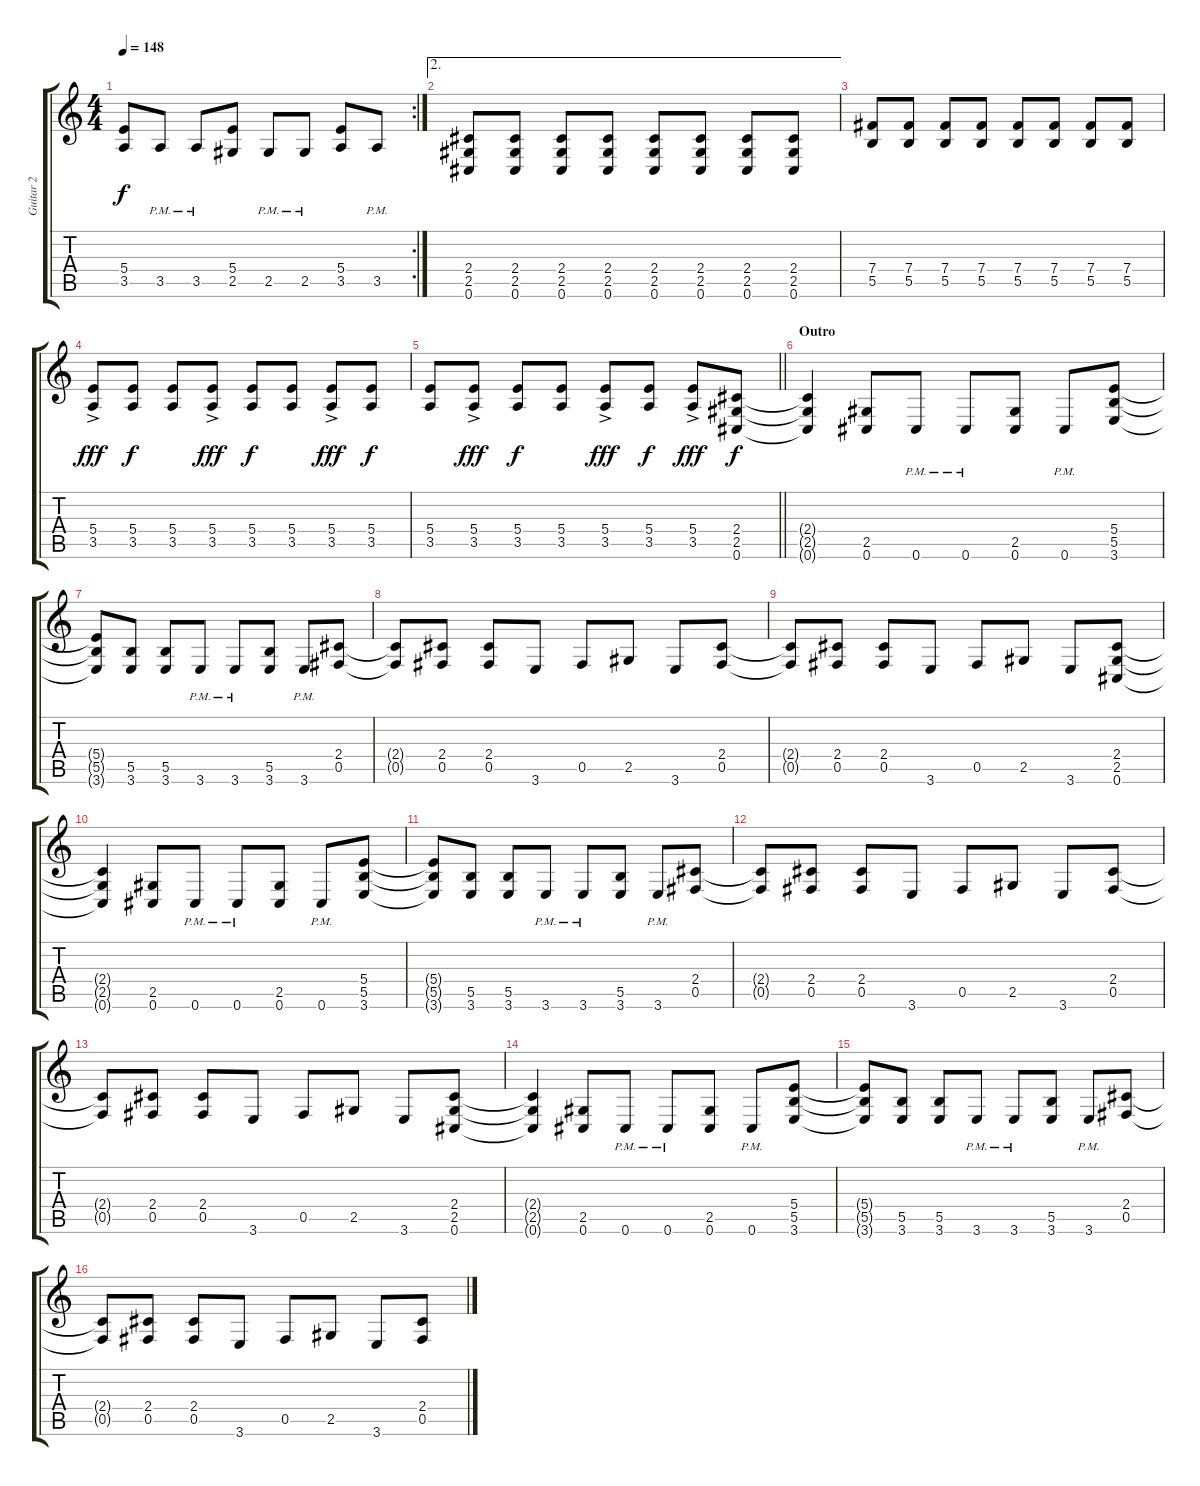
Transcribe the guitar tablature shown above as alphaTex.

\track ("Guitar 2" "Guitar 2") {instrument overdrivenguitar}
\staff {score tabs}
\tuning (Db4 G3 E3 B2 Gb2 Db2) {hide}
\rc 2
\ts (4 4)
\tempo 148
\clef g2
\ks c
(5.4 3.5).8{dy f} 3.5{pm}.8 3.5{pm}.8 (5.4 2.5).8 2.5{pm}.8 2.5{pm}.8 (5.4 3.5).8 3.5{pm}.8 |
\ae 2
(2.4 2.5 0.6).8 (2.4 2.5 0.6).8 (2.4 2.5 0.6).8 (2.4 2.5 0.6).8 (2.4 2.5 0.6).8 (2.4 2.5 0.6).8 (2.4 2.5 0.6).8 (2.4 2.5 0.6).8 |
(7.4 5.5).8 (7.4 5.5).8 (7.4 5.5).8 (7.4 5.5).8 (7.4 5.5).8 (7.4 5.5).8 (7.4 5.5).8 (7.4 5.5).8 |
(5.4{ac} 3.5{ac}).8{dy fff} (5.4 3.5).8{dy f} (5.4 3.5).8 (5.4{ac} 3.5{ac}).8{dy fff} (5.4 3.5).8{dy f} (5.4 3.5).8 (5.4{ac} 3.5{ac}).8{dy fff} (5.4 3.5).8{dy f} |
\barLineRight lightlight
(5.4 3.5).8 (5.4{ac} 3.5{ac}).8{dy fff} (5.4 3.5).8{dy f} (5.4 3.5).8 (5.4{ac} 3.5{ac}).8{dy fff} (5.4 3.5).8{dy f} (5.4{ac} 3.5{ac}).8{dy fff} (2.4 2.5 0.6).8{dy f} |
\section ("" "Outro")
(2.4{t} 2.5{t} 0.6{t}).4 (2.5 0.6).8 0.6{pm}.8 0.6{pm}.8 (2.5 0.6).8 0.6{pm}.8 (5.4 5.5 3.6).8 |
(5.4{t} 5.5{t} 3.6{t}).8 (5.5 3.6).8 (5.5 3.6).8 3.6{pm}.8 3.6{pm}.8 (5.5 3.6).8 3.6{pm}.8 (2.4 0.5).8 |
(2.4{t} 0.5{t}).8 (2.4 0.5).8 (2.4 0.5).8 3.6.8 0.5.8 2.5.8 3.6.8 (2.4 0.5).8 |
(2.4{t} 0.5{t}).8 (2.4 0.5).8 (2.4 0.5).8 3.6.8 0.5.8 2.5.8 3.6.8 (2.4 2.5 0.6).8 |
(2.4{t} 2.5{t} 0.6{t}).4 (2.5 0.6).8 0.6{pm}.8 0.6{pm}.8 (2.5 0.6).8 0.6{pm}.8 (5.4 5.5 3.6).8 |
(5.4{t} 5.5{t} 3.6{t}).8 (5.5 3.6).8 (5.5 3.6).8 3.6{pm}.8 3.6{pm}.8 (5.5 3.6).8 3.6{pm}.8 (2.4 0.5).8 |
(2.4{t} 0.5{t}).8 (2.4 0.5).8 (2.4 0.5).8 3.6.8 0.5.8 2.5.8 3.6.8 (2.4 0.5).8 |
(2.4{t} 0.5{t}).8 (2.4 0.5).8 (2.4 0.5).8 3.6.8 0.5.8 2.5.8 3.6.8 (2.4 2.5 0.6).8 |
(2.4{t} 2.5{t} 0.6{t}).4 (2.5 0.6).8 0.6{pm}.8 0.6{pm}.8 (2.5 0.6).8 0.6{pm}.8 (5.4 5.5 3.6).8 |
(5.4{t} 5.5{t} 3.6{t}).8 (5.5 3.6).8 (5.5 3.6).8 3.6{pm}.8 3.6{pm}.8 (5.5 3.6).8 3.6{pm}.8 (2.4 0.5).8 |
(2.4{t} 0.5{t}).8 (2.4 0.5).8 (2.4 0.5).8 3.6.8 0.5.8 2.5.8 3.6.8 (2.4 0.5).8
